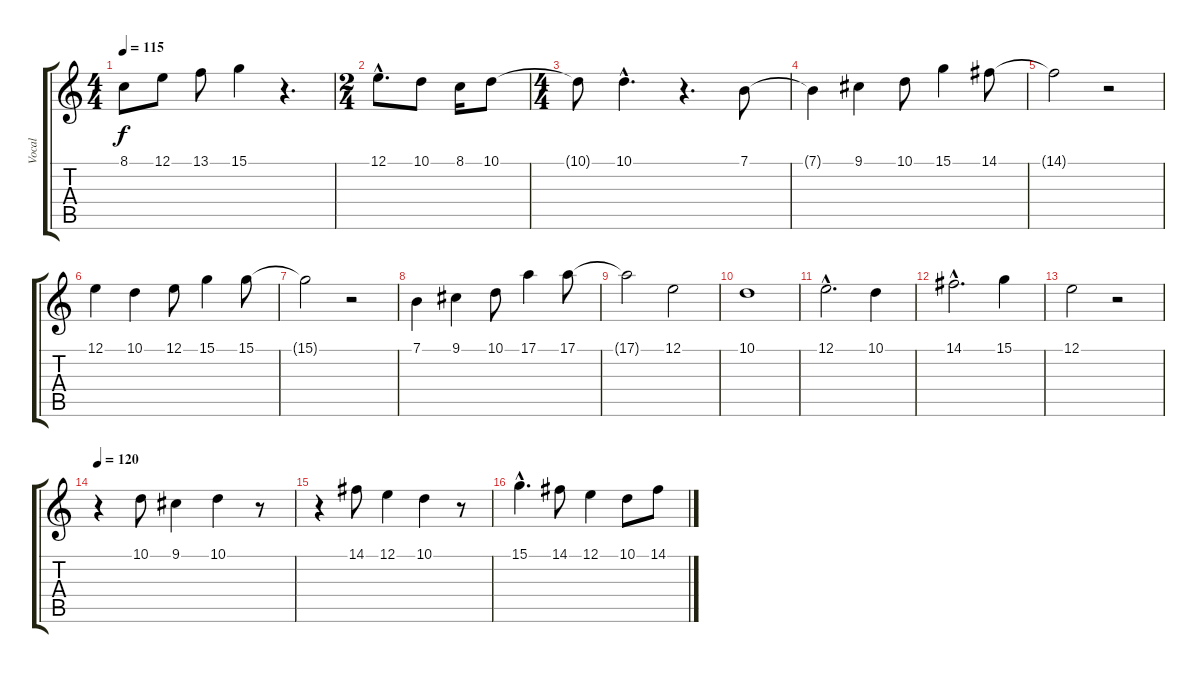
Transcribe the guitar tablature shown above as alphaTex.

\track ("Vocal" "Vocal") {instrument pad4choir}
\staff {score tabs}
\tuning (E4 B3 G3 D3 A2 E2) {hide}
\ts (4 4)
\tempo 115
\clef g2
\ks c
8.1.8{dy f} 12.1.8 13.1.8 15.1.4 r.4{d} |
\ts (2 4)
12.1{hac}.8{d} 10.1.8 8.1.16 10.1.8 |
\ts (4 4)
10.1{t}.8 10.1{hac}.4{d} r.4{d} 7.1.8 |
7.1{t}.4 9.1.4 10.1.8 15.1.4 14.1.8 |
14.1{t}.2 r.2 |
12.1.4 10.1.4 12.1.8 15.1.4 15.1.8 |
15.1{t}.2 r.2 |
7.1.4 9.1.4 10.1.8 17.1.4 17.1.8 |
17.1{t}.2 12.1.2 |
10.1.1 |
12.1{hac}.2{d} 10.1.4 |
14.1{hac}.2{d} 15.1.4 |
12.1.2 r.2 |
\tempo 120
r.4 10.1.8 9.1.4 10.1.4 r.8 |
r.4 14.1.8 12.1.4 10.1.4 r.8 |
15.1{hac}.4{d} 14.1.8 12.1.4 10.1.8 14.1.8
